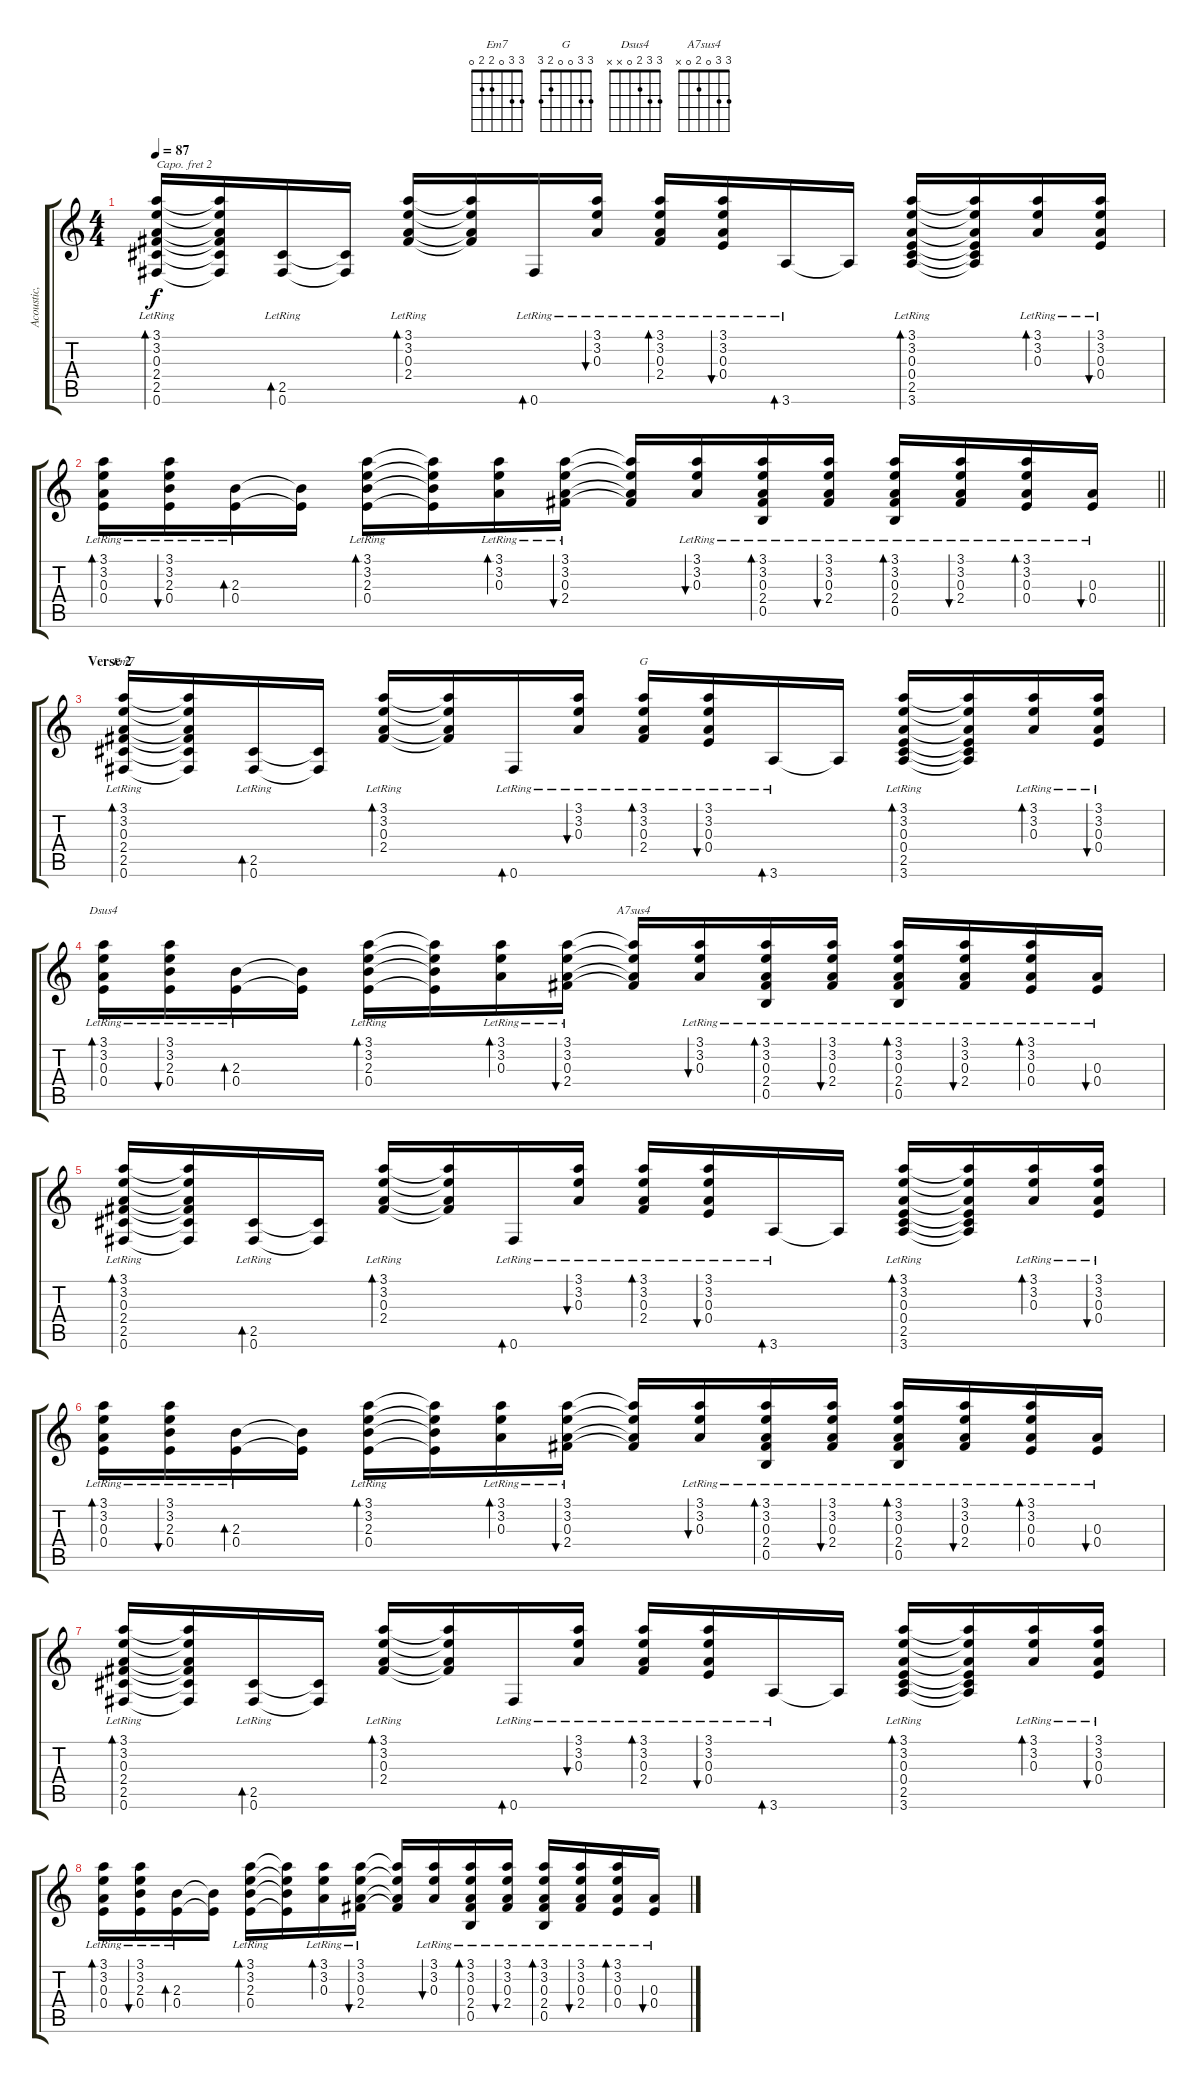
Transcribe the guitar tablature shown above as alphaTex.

\track ("Acoustic, Rhythm (Capo @2)" "Acoustic, ") {instrument acousticguitarsteel}
\staff {score tabs}
\capo 2
\tuning (E4 B3 G3 D3 A2 E2) {hide}
\chord ("Em7" 3 3 0 2 2 0)
\chord ("G" 3 3 0 0 2 3)
\chord ("Dsus4" 3 3 2 0 x x)
\chord ("A7sus4" 3 3 0 2 0 x)
\ts (4 4)
\tempo 87
\clef g2
\ks c
(3.1{lr} 3.2{lr} 0.3{lr} 2.4{lr} 2.5{lr} 0.6{lr}).16{bd 30 dy f} (3.1{t} 3.2{t} 0.3{t} 2.4{t} 2.5{t} 0.6{t}).16 (2.5{lr} 0.6{lr}).16{bd 30} (2.5{t} 0.6{t}).16 (3.1{lr} 3.2{lr} 0.3{lr} 2.4{lr}).16{bd 30} (3.1{t} 3.2{t} 0.3{t} 2.4{t}).16 0.6{lr}.16{bd 30} (3.1{lr} 3.2{lr} 0.3{lr}).16{bu 30} (3.1{lr} 3.2{lr} 0.3{lr} 2.4{lr}).16{bd 60} (3.1{lr} 3.2{lr} 0.3{lr} 0.4{lr}).16{bu 30} 3.6{lr}.16{bd 30} 3.6{t}.16 (3.1{lr} 3.2{lr} 0.3{lr} 0.4{lr} 2.5{lr} 3.6{lr}).16{bd 30} (3.1{t} 3.2{t} 0.3{t} 0.4{t} 2.5{t} 3.6{t}).16 (3.1{lr} 3.2{lr} 0.3{lr}).16{bd 30} (3.1{lr} 3.2{lr} 0.3{lr} 0.4{lr}).16{bu 30} |
\barLineRight lightlight
(3.1{lr} 3.2{lr} 0.3{lr} 0.4{lr}).16{bd 30} (3.1{lr} 3.2{lr} 2.3{lr} 0.4{lr}).16{bu 30} (2.3{lr} 0.4{lr}).16{bd 30} (2.3{t} 0.4{t}).16 (3.1{lr} 3.2{lr} 2.3{lr} 0.4{lr}).16{bd 30} (3.1{t} 3.2{t} 2.3{t} 0.4{t}).16 (3.1{lr} 3.2{lr} 0.3{lr}).16{bd 30} (3.1{lr} 3.2{lr} 0.3{lr} 2.4{lr}).16{bu 30} (3.1{t} 3.2{t} 0.3{t} 2.4{t}).16 (3.1{lr} 3.2{lr} 0.3{lr}).16{bu 30} (3.1{lr} 3.2{lr} 0.3{lr} 2.4{lr} 0.5{lr}).16{bd 30} (3.1{lr} 3.2{lr} 0.3{lr} 2.4{lr}).16{bu 30} (3.1{lr} 3.2{lr} 0.3{lr} 2.4{lr} 0.5{lr}).16{bd 30} (3.1{lr} 3.2{lr} 0.3{lr} 2.4{lr}).16{bu 30} (3.1{lr} 3.2{lr} 0.3{lr} 0.4{lr}).16{bd 30} (0.3{lr} 0.4{lr}).16{bu 30} |
\section ("" "Verse 2")
(3.1{lr} 3.2{lr} 0.3{lr} 2.4{lr} 2.5{lr} 0.6{lr}).16{bd 30 ch "Em7"} (3.1{t} 3.2{t} 0.3{t} 2.4{t} 2.5{t} 0.6{t}).16 (2.5{lr} 0.6{lr}).16{bd 30} (2.5{t} 0.6{t}).16 (3.1{lr} 3.2{lr} 0.3{lr} 2.4{lr}).16{bd 30} (3.1{t} 3.2{t} 0.3{t} 2.4{t}).16 0.6{lr}.16{bd 30} (3.1{lr} 3.2{lr} 0.3{lr}).16{bu 30} (3.1{lr} 3.2{lr} 0.3{lr} 2.4{lr}).16{bd 60 ch "G"} (3.1{lr} 3.2{lr} 0.3{lr} 0.4{lr}).16{bu 30} 3.6{lr}.16{bd 30} 3.6{t}.16 (3.1{lr} 3.2{lr} 0.3{lr} 0.4{lr} 2.5{lr} 3.6{lr}).16{bd 30} (3.1{t} 3.2{t} 0.3{t} 0.4{t} 2.5{t} 3.6{t}).16 (3.1{lr} 3.2{lr} 0.3{lr}).16{bd 30} (3.1{lr} 3.2{lr} 0.3{lr} 0.4{lr}).16{bu 30} |
(3.1{lr} 3.2{lr} 0.3{lr} 0.4{lr}).16{bd 30 ch "Dsus4"} (3.1{lr} 3.2{lr} 2.3{lr} 0.4{lr}).16{bu 30} (2.3{lr} 0.4{lr}).16{bd 30} (2.3{t} 0.4{t}).16 (3.1{lr} 3.2{lr} 2.3{lr} 0.4{lr}).16{bd 30} (3.1{t} 3.2{t} 2.3{t} 0.4{t}).16 (3.1{lr} 3.2{lr} 0.3{lr}).16{bd 30} (3.1{lr} 3.2{lr} 0.3{lr} 2.4{lr}).16{bu 30} (3.1{t} 3.2{t} 0.3{t} 2.4{t}).16{ch "A7sus4"} (3.1{lr} 3.2{lr} 0.3{lr}).16{bu 30} (3.1{lr} 3.2{lr} 0.3{lr} 2.4{lr} 0.5{lr}).16{bd 30} (3.1{lr} 3.2{lr} 0.3{lr} 2.4{lr}).16{bu 30} (3.1{lr} 3.2{lr} 0.3{lr} 2.4{lr} 0.5{lr}).16{bd 30} (3.1{lr} 3.2{lr} 0.3{lr} 2.4{lr}).16{bu 30} (3.1{lr} 3.2{lr} 0.3{lr} 0.4{lr}).16{bd 30} (0.3{lr} 0.4{lr}).16{bu 30} |
(3.1{lr} 3.2{lr} 0.3{lr} 2.4{lr} 2.5{lr} 0.6{lr}).16{bd 30} (3.1{t} 3.2{t} 0.3{t} 2.4{t} 2.5{t} 0.6{t}).16 (2.5{lr} 0.6{lr}).16{bd 30} (2.5{t} 0.6{t}).16 (3.1{lr} 3.2{lr} 0.3{lr} 2.4{lr}).16{bd 30} (3.1{t} 3.2{t} 0.3{t} 2.4{t}).16 0.6{lr}.16{bd 30} (3.1{lr} 3.2{lr} 0.3{lr}).16{bu 30} (3.1{lr} 3.2{lr} 0.3{lr} 2.4{lr}).16{bd 60} (3.1{lr} 3.2{lr} 0.3{lr} 0.4{lr}).16{bu 30} 3.6{lr}.16{bd 30} 3.6{t}.16 (3.1{lr} 3.2{lr} 0.3{lr} 0.4{lr} 2.5{lr} 3.6{lr}).16{bd 30} (3.1{t} 3.2{t} 0.3{t} 0.4{t} 2.5{t} 3.6{t}).16 (3.1{lr} 3.2{lr} 0.3{lr}).16{bd 30} (3.1{lr} 3.2{lr} 0.3{lr} 0.4{lr}).16{bu 30} |
(3.1{lr} 3.2{lr} 0.3{lr} 0.4{lr}).16{bd 30} (3.1{lr} 3.2{lr} 2.3{lr} 0.4{lr}).16{bu 30} (2.3{lr} 0.4{lr}).16{bd 30} (2.3{t} 0.4{t}).16 (3.1{lr} 3.2{lr} 2.3{lr} 0.4{lr}).16{bd 30} (3.1{t} 3.2{t} 2.3{t} 0.4{t}).16 (3.1{lr} 3.2{lr} 0.3{lr}).16{bd 30} (3.1{lr} 3.2{lr} 0.3{lr} 2.4{lr}).16{bu 30} (3.1{t} 3.2{t} 0.3{t} 2.4{t}).16 (3.1{lr} 3.2{lr} 0.3{lr}).16{bu 30} (3.1{lr} 3.2{lr} 0.3{lr} 2.4{lr} 0.5{lr}).16{bd 30} (3.1{lr} 3.2{lr} 0.3{lr} 2.4{lr}).16{bu 30} (3.1{lr} 3.2{lr} 0.3{lr} 2.4{lr} 0.5{lr}).16{bd 30} (3.1{lr} 3.2{lr} 0.3{lr} 2.4{lr}).16{bu 30} (3.1{lr} 3.2{lr} 0.3{lr} 0.4{lr}).16{bd 30} (0.3{lr} 0.4{lr}).16{bu 30} |
(3.1{lr} 3.2{lr} 0.3{lr} 2.4{lr} 2.5{lr} 0.6{lr}).16{bd 30} (3.1{t} 3.2{t} 0.3{t} 2.4{t} 2.5{t} 0.6{t}).16 (2.5{lr} 0.6{lr}).16{bd 30} (2.5{t} 0.6{t}).16 (3.1{lr} 3.2{lr} 0.3{lr} 2.4{lr}).16{bd 30} (3.1{t} 3.2{t} 0.3{t} 2.4{t}).16 0.6{lr}.16{bd 30} (3.1{lr} 3.2{lr} 0.3{lr}).16{bu 30} (3.1{lr} 3.2{lr} 0.3{lr} 2.4{lr}).16{bd 60} (3.1{lr} 3.2{lr} 0.3{lr} 0.4{lr}).16{bu 30} 3.6{lr}.16{bd 30} 3.6{t}.16 (3.1{lr} 3.2{lr} 0.3{lr} 0.4{lr} 2.5{lr} 3.6{lr}).16{bd 30} (3.1{t} 3.2{t} 0.3{t} 0.4{t} 2.5{t} 3.6{t}).16 (3.1{lr} 3.2{lr} 0.3{lr}).16{bd 30} (3.1{lr} 3.2{lr} 0.3{lr} 0.4{lr}).16{bu 30} |
(3.1{lr} 3.2{lr} 0.3{lr} 0.4{lr}).16{bd 30} (3.1{lr} 3.2{lr} 2.3{lr} 0.4{lr}).16{bu 30} (2.3{lr} 0.4{lr}).16{bd 30} (2.3{t} 0.4{t}).16 (3.1{lr} 3.2{lr} 2.3{lr} 0.4{lr}).16{bd 30} (3.1{t} 3.2{t} 2.3{t} 0.4{t}).16 (3.1{lr} 3.2{lr} 0.3{lr}).16{bd 30} (3.1{lr} 3.2{lr} 0.3{lr} 2.4{lr}).16{bu 30} (3.1{t} 3.2{t} 0.3{t} 2.4{t}).16 (3.1{lr} 3.2{lr} 0.3{lr}).16{bu 30} (3.1{lr} 3.2{lr} 0.3{lr} 2.4{lr} 0.5{lr}).16{bd 30} (3.1{lr} 3.2{lr} 0.3{lr} 2.4{lr}).16{bu 30} (3.1{lr} 3.2{lr} 0.3{lr} 2.4{lr} 0.5{lr}).16{bd 30} (3.1{lr} 3.2{lr} 0.3{lr} 2.4{lr}).16{bu 30} (3.1{lr} 3.2{lr} 0.3{lr} 0.4{lr}).16{bd 30} (0.3{lr} 0.4{lr}).16{bu 30}
